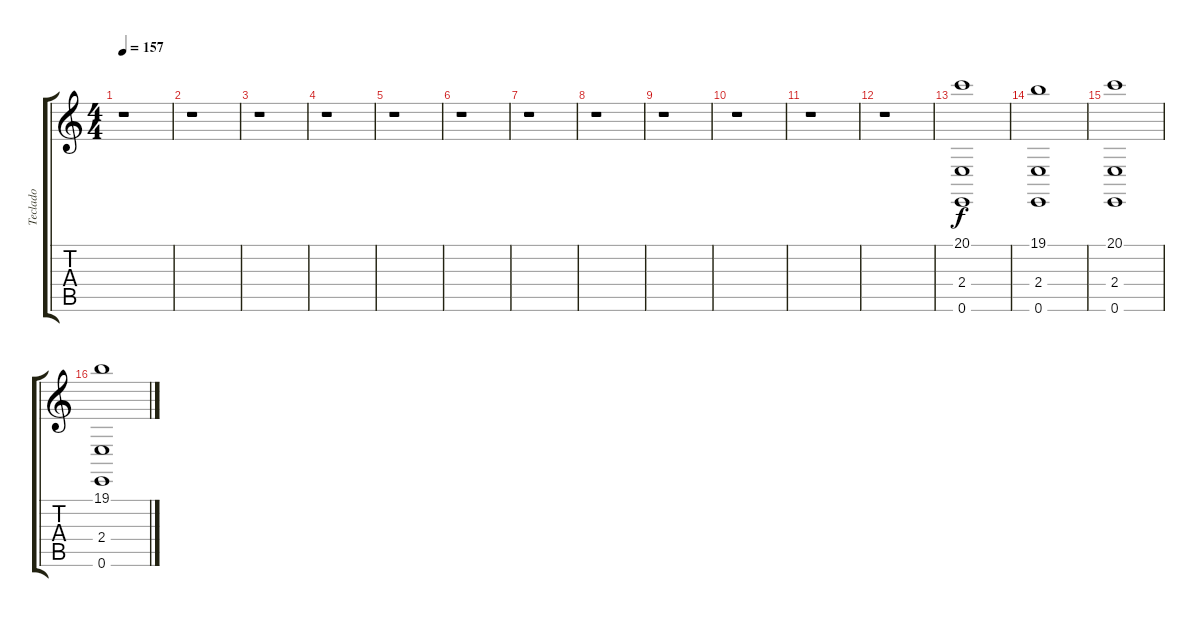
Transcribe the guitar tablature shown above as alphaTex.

\track ("Teclado" "Teclado") {instrument fx6goblins}
\staff {score tabs}
\tuning (E4 B3 G3 D3 A2 E2) {hide}
\ts (4 4)
\tempo 157
\tempo 100
\tempo 157
\clef g2
\ks c
r.1{dy f instrument fx6goblins} |
r.1 |
r.1 |
r.1 |
r.1 |
r.1 |
r.1 |
r.1 |
r.1 |
r.1 |
r.1 |
r.1 |
(20.1 2.4 0.6).1 |
(19.1 2.4 0.6).1 |
(20.1 2.4 0.6).1 |
(19.1 2.4 0.6).1
